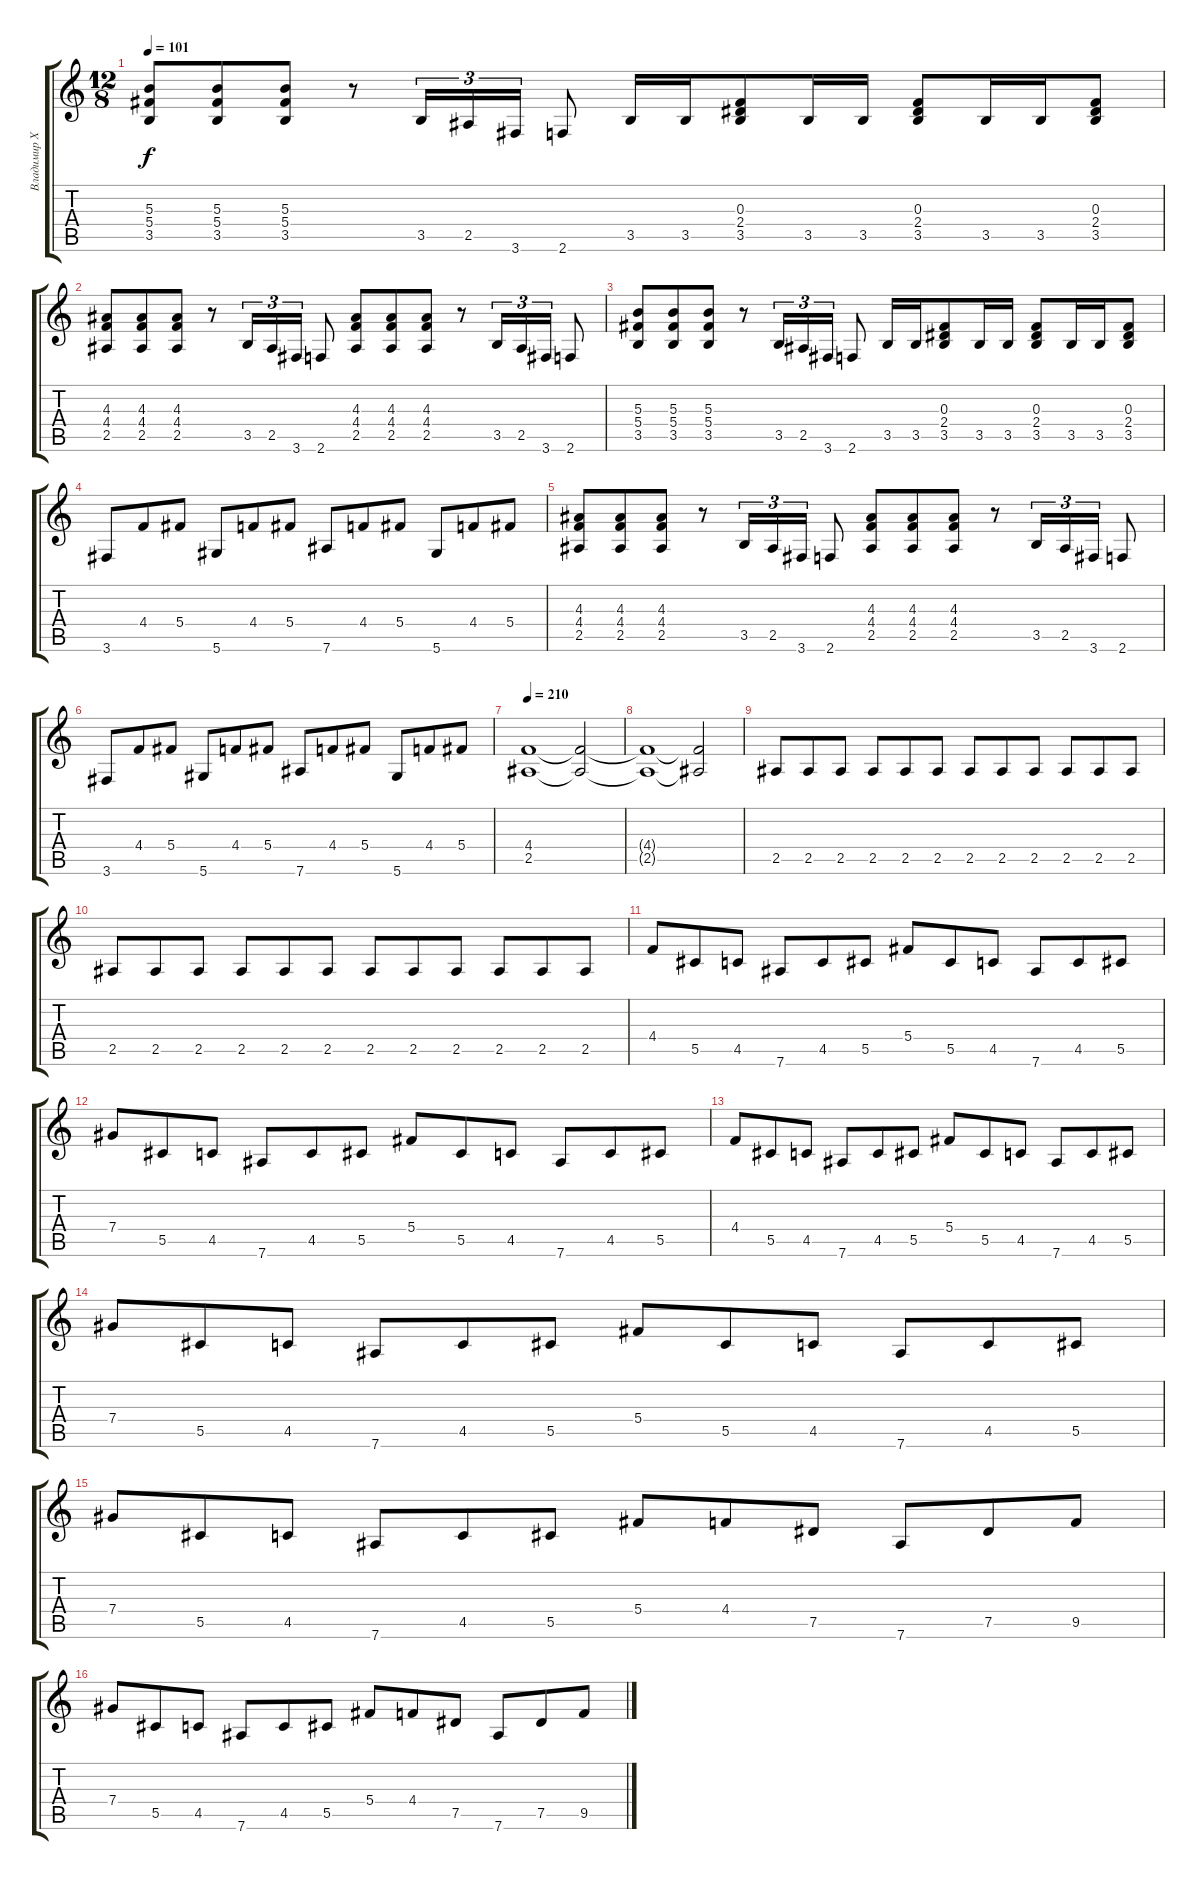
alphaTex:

\track ("Владимир Холстинин" "Владимир Х") {instrument overdrivenguitar}
\staff {score tabs}
\tuning (Eb4 Bb3 Gb3 Db3 Ab2 Eb2) {hide}
\ts (12 8)
\tempo 101
\clef g2
\ks c
(5.3 5.4 3.5).8{dy f} (5.3 5.4 3.5).8 (5.3 5.4 3.5).8 r.8 3.5.16{tu (3 2)} 2.5.16{tu (3 2)} 3.6.16{tu (3 2)} 2.6.8 3.5.16 3.5.16 (0.3 2.4 3.5).8 3.5.16 3.5.16 (0.3 2.4 3.5).8 3.5.16 3.5.16 (0.3 2.4 3.5).8 |
(4.3 4.4 2.5).8 (4.3 4.4 2.5).8 (4.3 4.4 2.5).8 r.8 3.5.16{tu (3 2)} 2.5.16{tu (3 2)} 3.6.16{tu (3 2)} 2.6.8 (4.3 4.4 2.5).8 (4.3 4.4 2.5).8 (4.3 4.4 2.5).8 r.8 3.5.16{tu (3 2)} 2.5.16{tu (3 2)} 3.6.16{tu (3 2)} 2.6.8 |
(5.3 5.4 3.5).8 (5.3 5.4 3.5).8 (5.3 5.4 3.5).8 r.8 3.5.16{tu (3 2)} 2.5.16{tu (3 2)} 3.6.16{tu (3 2)} 2.6.8 3.5.16 3.5.16 (0.3 2.4 3.5).8 3.5.16 3.5.16 (0.3 2.4 3.5).8 3.5.16 3.5.16 (0.3 2.4 3.5).8 |
3.6.8 4.4.8 5.4.8 5.6.8 4.4.8 5.4.8 7.6.8 4.4.8 5.4.8 5.6.8 4.4.8 5.4.8 |
(4.3 4.4 2.5).8 (4.3 4.4 2.5).8 (4.3 4.4 2.5).8 r.8 3.5.16{tu (3 2)} 2.5.16{tu (3 2)} 3.6.16{tu (3 2)} 2.6.8 (4.3 4.4 2.5).8 (4.3 4.4 2.5).8 (4.3 4.4 2.5).8 r.8 3.5.16{tu (3 2)} 2.5.16{tu (3 2)} 3.6.16{tu (3 2)} 2.6.8 |
3.6.8 4.4.8 5.4.8 5.6.8 4.4.8 5.4.8 7.6.8 4.4.8 5.4.8 5.6.8 4.4.8 5.4.8 |
\tempo 210
(4.4 2.5).1 (4.4{t} 2.5{t}).2 |
(4.4{t} 2.5{t}).1 (4.4{t} 2.5{t}).2 |
2.5.8 2.5.8 2.5.8 2.5.8 2.5.8 2.5.8 2.5.8 2.5.8 2.5.8 2.5.8 2.5.8 2.5.8 |
2.5.8 2.5.8 2.5.8 2.5.8 2.5.8 2.5.8 2.5.8 2.5.8 2.5.8 2.5.8 2.5.8 2.5.8 |
4.4.8 5.5.8 4.5.8 7.6.8 4.5.8 5.5.8 5.4.8 5.5.8 4.5.8 7.6.8 4.5.8 5.5.8 |
7.4.8 5.5.8 4.5.8 7.6.8 4.5.8 5.5.8 5.4.8 5.5.8 4.5.8 7.6.8 4.5.8 5.5.8 |
4.4.8 5.5.8 4.5.8 7.6.8 4.5.8 5.5.8 5.4.8 5.5.8 4.5.8 7.6.8 4.5.8 5.5.8 |
7.4.8 5.5.8 4.5.8 7.6.8 4.5.8 5.5.8 5.4.8 5.5.8 4.5.8 7.6.8 4.5.8 5.5.8 |
7.4.8 5.5.8 4.5.8 7.6.8 4.5.8 5.5.8 5.4.8 4.4.8 7.5.8 7.6.8 7.5.8 9.5.8 |
7.4.8 5.5.8 4.5.8 7.6.8 4.5.8 5.5.8 5.4.8 4.4.8 7.5.8 7.6.8 7.5.8 9.5.8
